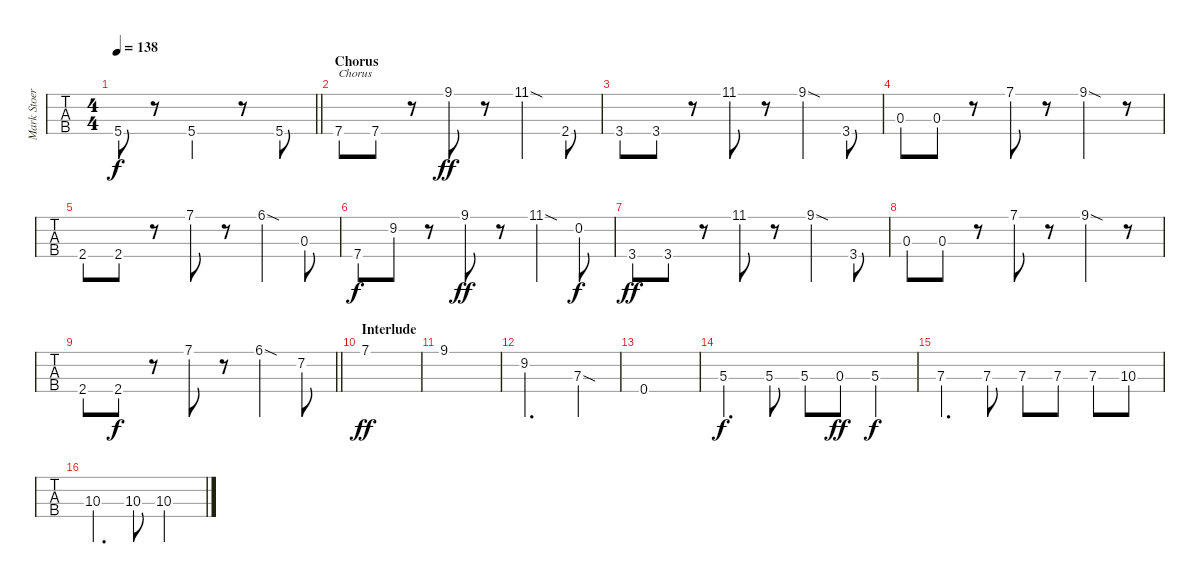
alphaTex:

\track ("Mark Stoermer's bass" "Mark Stoer") {instrument electricbassfinger}
\staff {tabs}
\tuning (Gb2 Db2 Ab1 Eb1) {hide}
\ts (4 4)
\tempo 138
\clef f4
\barLineRight lightlight
\ks c
5.4.8{dy f} r.8 5.4.2 r.8 5.4.8 |
\section ("" "Chorus")
7.4.8{txt "Chorus"} 7.4.8 r.8 9.1.8{dy ff} r.8 11.1{sod}.4 2.4.8 |
3.4.8 3.4.8 r.8 11.1.8 r.8 9.1{sod}.4 3.4.8 |
0.3.8 0.3.8 r.8 7.1.8 r.8 9.1{sod}.4 r.8 |
2.4.8 2.4.8 r.8 7.1.8 r.8 6.1{sod}.4 0.3.8 |
7.4.8{dy f} 9.2.8 r.8 9.1.8{dy ff} r.8 11.1{sod}.4 0.2.8{dy f} |
3.4.8{dy ff} 3.4.8 r.8 11.1.8 r.8 9.1{sod}.4 3.4.8 |
0.3.8 0.3.8 r.8 7.1.8 r.8 9.1{sod}.4 r.8 |
\barLineRight lightlight
2.4.8 2.4.8{dy f} r.8 7.1.8 r.8 6.1{sod}.4 7.2.8 |
\section ("" "Interlude")
7.1.1{dy ff} |
9.1.1 |
9.2.2{d} 7.3{sod}.4 |
0.4.1 |
5.3.4{d dy f} 5.3.8 5.3.8 0.3.8{dy ff} 5.3.4{dy f} |
7.3.4{d} 7.3.8 7.3.8 7.3.8 7.3.8 10.3.8 |
10.3.4{d} 10.3.8 10.3.2
